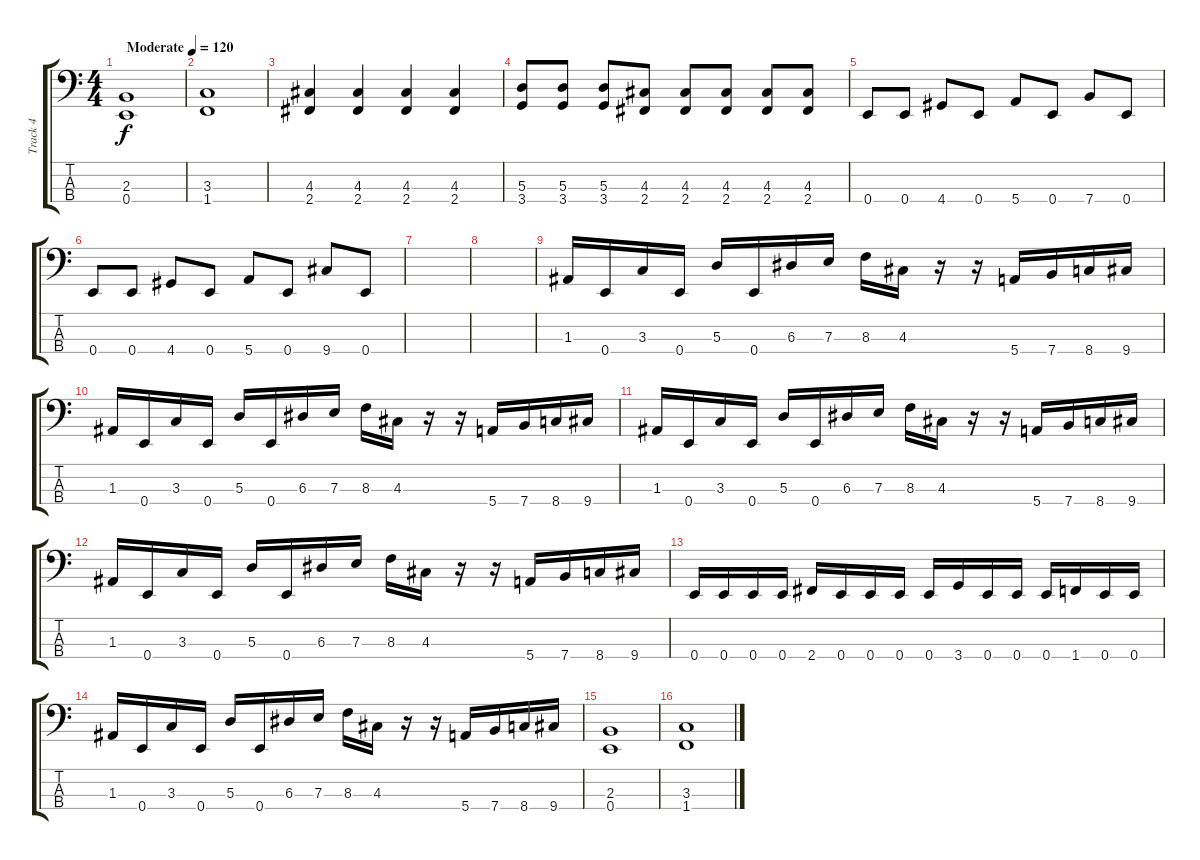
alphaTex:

\track ("Track 4" "Track 4") {instrument electricbassfinger}
\staff {score tabs}
\tuning (G2 D2 A1 E1) {hide}
\ts (4 4)
\tempo (120 "Moderate")
\clef f4
\ks c
(2.3 0.4).1{dy f instrument electricbassfinger} |
(3.3 1.4).1 |
(4.3 2.4).4 (4.3 2.4).4 (4.3 2.4).4 (4.3 2.4).4 |
(5.3 3.4).8 (5.3 3.4).8 (5.3 3.4).8 (4.3 2.4).8 (4.3 2.4).8 (4.3 2.4).8 (4.3 2.4).8 (4.3 2.4).8 |
0.4.8 0.4.8 4.4.8 0.4.8 5.4.8 0.4.8 7.4.8 0.4.8 |
0.4.8 0.4.8 4.4.8 0.4.8 5.4.8 0.4.8 9.4.8 0.4.8 |
|
|
1.3.16 0.4.16 3.3.16 0.4.16 5.3.16 0.4.16 6.3.16 7.3.16 8.3.16 4.3.16 r.16 r.16 5.4.16 7.4.16 8.4.16 9.4.16 |
1.3.16 0.4.16 3.3.16 0.4.16 5.3.16 0.4.16 6.3.16 7.3.16 8.3.16 4.3.16 r.16 r.16 5.4.16 7.4.16 8.4.16 9.4.16 |
1.3.16 0.4.16 3.3.16 0.4.16 5.3.16 0.4.16 6.3.16 7.3.16 8.3.16 4.3.16 r.16 r.16 5.4.16 7.4.16 8.4.16 9.4.16 |
1.3.16 0.4.16 3.3.16 0.4.16 5.3.16 0.4.16 6.3.16 7.3.16 8.3.16 4.3.16 r.16 r.16 5.4.16 7.4.16 8.4.16 9.4.16 |
0.4.16 0.4.16 0.4.16 0.4.16 2.4.16 0.4.16 0.4.16 0.4.16 0.4.16 3.4.16 0.4.16 0.4.16 0.4.16 1.4.16 0.4.16 0.4.16 |
1.3.16 0.4.16 3.3.16 0.4.16 5.3.16 0.4.16 6.3.16 7.3.16 8.3.16 4.3.16 r.16 r.16 5.4.16 7.4.16 8.4.16 9.4.16 |
(2.3 0.4).1 |
(3.3 1.4).1
